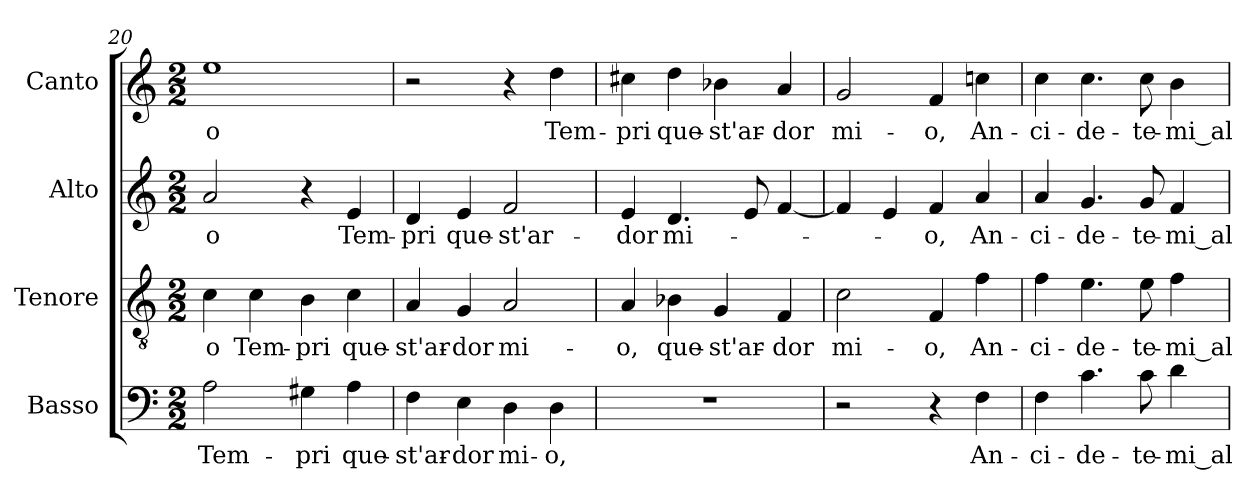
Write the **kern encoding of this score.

**kern	**text	**kern	**text	**kern	**text	**kern	**text
*part4	*part4	*part3	*part3	*part2	*part2	*part1	*part1
*staff4	*staff4	*staff3	*staff3	*staff2	*staff2	*staff1	*staff1
*I"Basso	*	*I"Tenore	*	*I"Alto	*	*I"Canto	*
*I'B	*	*I'T	*	*	*	*	*
*clefF4	*	*clefGv2	*	*clefG2	*	*clefG2	*
*	*	*ITrd7c12	*	*	*	*	*
*k[]	*	*k[]	*	*k[]	*	*k[]	*
*C:	*	*C:	*	*C:	*	*C:	*
*M2/2	*	*M2/2	*	*M2/2	*	*M2/2	*
=20	=20	=20	=20	=20	=20	=20	=20
!	!LO:LY:b:color=#000000	!	!	!	!	!	!
!	!	!	!LO:LY:b:color=#000000	!	!	!	!
!	!	!	!	!	!LO:LY:b:color=#000000	!	!
!	!	!	!	!	!	!	!LO:LY:b:color=#000000
2Ai\	Tem-	4Ci\	-o	2ai/	-o	1eei	-o
!	!	!	!LO:LY:b:color=#000000	!	!	!	!
.	.	4Ci\	Tem-	.	.	.	.
!	!LO:LY:b:color=#000000	!	!	!	!	!	!
!	!	!	!LO:LY:b:color=#000000	!	!	!	!
4G#Xi\	-pri	4BBi\	-pri	4r	.	.	.
!	!LO:LY:b:color=#000000	!	!	!	!	!	!
!	!	!	!LO:LY:b:color=#000000	!	!	!	!
!	!	!	!	!	!LO:LY:b:color=#000000	!	!
4Ai\	que-	4Ci\	que-	4ei/	Tem-	.	.
=21	=21	=21	=21	=21	=21	=21	=21
!	!LO:LY:b:color=#000000	!	!	!	!	!	!
!	!	!	!LO:LY:b:color=#000000	!	!	!	!
!	!	!	!	!	!LO:LY:b:color=#000000	!	!
4Fi\	-st'ar-	4AAi/	-st'ar-	4di/	-pri	2r	.
!	!LO:LY:b:color=#000000	!	!	!	!	!	!
!	!	!	!LO:LY:b:color=#000000	!	!	!	!
!	!	!	!	!	!LO:LY:b:color=#000000	!	!
4Ei\	-dor	4GGi/	-dor	4ei/	que-	.	.
!	!LO:LY:b:color=#000000	!	!	!	!	!	!
!	!	!	!LO:LY:b:color=#000000	!	!	!	!
!	!	!	!	!	!LO:LY:b:color=#000000	!	!
4Di\	mi-	2AAi/	mi-	2fi/	-st'ar-	4r	.
!	!LO:LY:b:color=#000000	!	!	!	!	!	!
!	!	!	!	!	!	!	!LO:LY:b:color=#000000
4Di\	-o,	.	.	.	.	4ddi\	Tem-
=22	=22	=22	=22	=22	=22	=22	=22
!	!	!	!LO:LY:b:color=#000000	!	!	!	!
!	!	!	!	!	!LO:LY:b:color=#000000	!	!
!	!	!	!	!	!	!	!LO:LY:b:color=#000000
1r	.	4AAi/	-o,	4ei/	-dor	4cc#Xi\	-pri
!	!	!	!LO:LY:b:color=#000000	!	!	!	!
!	!	!	!	!	!LO:LY:b:color=#000000	!	!
!	!	!	!	!	!	!	!LO:LY:b:color=#000000
.	.	4BB-Xi\	que-	4.di/	mi-	4ddi\	que-
!	!	!	!LO:LY:b:color=#000000	!	!	!	!
!	!	!	!	!	!	!	!LO:LY:b:color=#000000
.	.	4GGi/	-st'ar-	.	.	4b-Xi\	-st'ar-
.	.	.	.	8ei/	.	.	.
!	!	!	!LO:LY:b:color=#000000	!	!	!	!
!	!	!	!	!	!	!	!LO:LY:b:color=#000000
.	.	4FFi/	-dor	[<4fi/	.	4ai/	-dor
=23	=23	=23	=23	=23	=23	=23	=23
!	!	!	!LO:LY:b:color=#000000	!	!	!	!
!	!	!	!	!	!	!	!LO:LY:b:color=#000000
2r	.	2Ci\	mi-	4fi/]	.	2gi/	mi-
.	.	.	.	4ei/	.	.	.
!	!	!	!LO:LY:b:color=#000000	!	!	!	!
!	!	!	!	!	!LO:LY:b:color=#000000	!	!
!	!	!	!	!	!	!	!LO:LY:b:color=#000000
4r	.	4FFi/	-o,	4fi/	-o,	4fi/	-o,
!	!LO:LY:b:color=#000000	!	!	!	!	!	!
!	!	!	!LO:LY:b:color=#000000	!	!	!	!
!	!	!	!	!	!LO:LY:b:color=#000000	!	!
!	!	!	!	!	!	!	!LO:LY:b:color=#000000
4Fi\	An-	4Fi\	An-	4ai/	An-	4ccni\	An-
!!LO:LB:g=z
=24	=24	=24	=24	=24	=24	=24	=24
!	!LO:LY:b:color=#000000	!	!	!	!	!	!
!	!	!	!LO:LY:b:color=#000000	!	!	!	!
!	!	!	!	!	!LO:LY:b:color=#000000	!	!
!	!	!	!	!	!	!	!LO:LY:b:color=#000000
4Fi\	-ci-	4Fi\	-ci-	4ai/	-ci-	4cci\	-ci-
!	!LO:LY:b:color=#000000	!	!	!	!	!	!
!	!	!	!LO:LY:b:color=#000000	!	!	!	!
!	!	!	!	!	!LO:LY:b:color=#000000	!	!
!	!	!	!	!	!	!	!LO:LY:b:color=#000000
4.ci\	-de-	4.Ei\	-de-	4.gi/	-de-	4.cci\	-de-
!	!LO:LY:b:color=#000000	!	!	!	!	!	!
!	!	!	!LO:LY:b:color=#000000	!	!	!	!
!	!	!	!	!	!LO:LY:b:color=#000000	!	!
!	!	!	!	!	!	!	!LO:LY:b:color=#000000
8ci\	-te-	8Ei\	-te-	8gi/	-te-	8cci\	-te-
!	!LO:LY:b:color=#000000	!	!	!	!	!	!
!	!	!	!LO:LY:b:color=#000000	!	!	!	!
!	!	!	!	!	!LO:LY:b:color=#000000	!	!
!	!	!	!	!	!	!	!LO:LY:b:color=#000000
4di\	-mi_al-	4Fi\	-mi_al-	4fi/	-mi_al-	4bi\	-mi_al-
=	=	=	=	=	=	=	=
*-	*-	*-	*-	*-	*-	*-	*-
